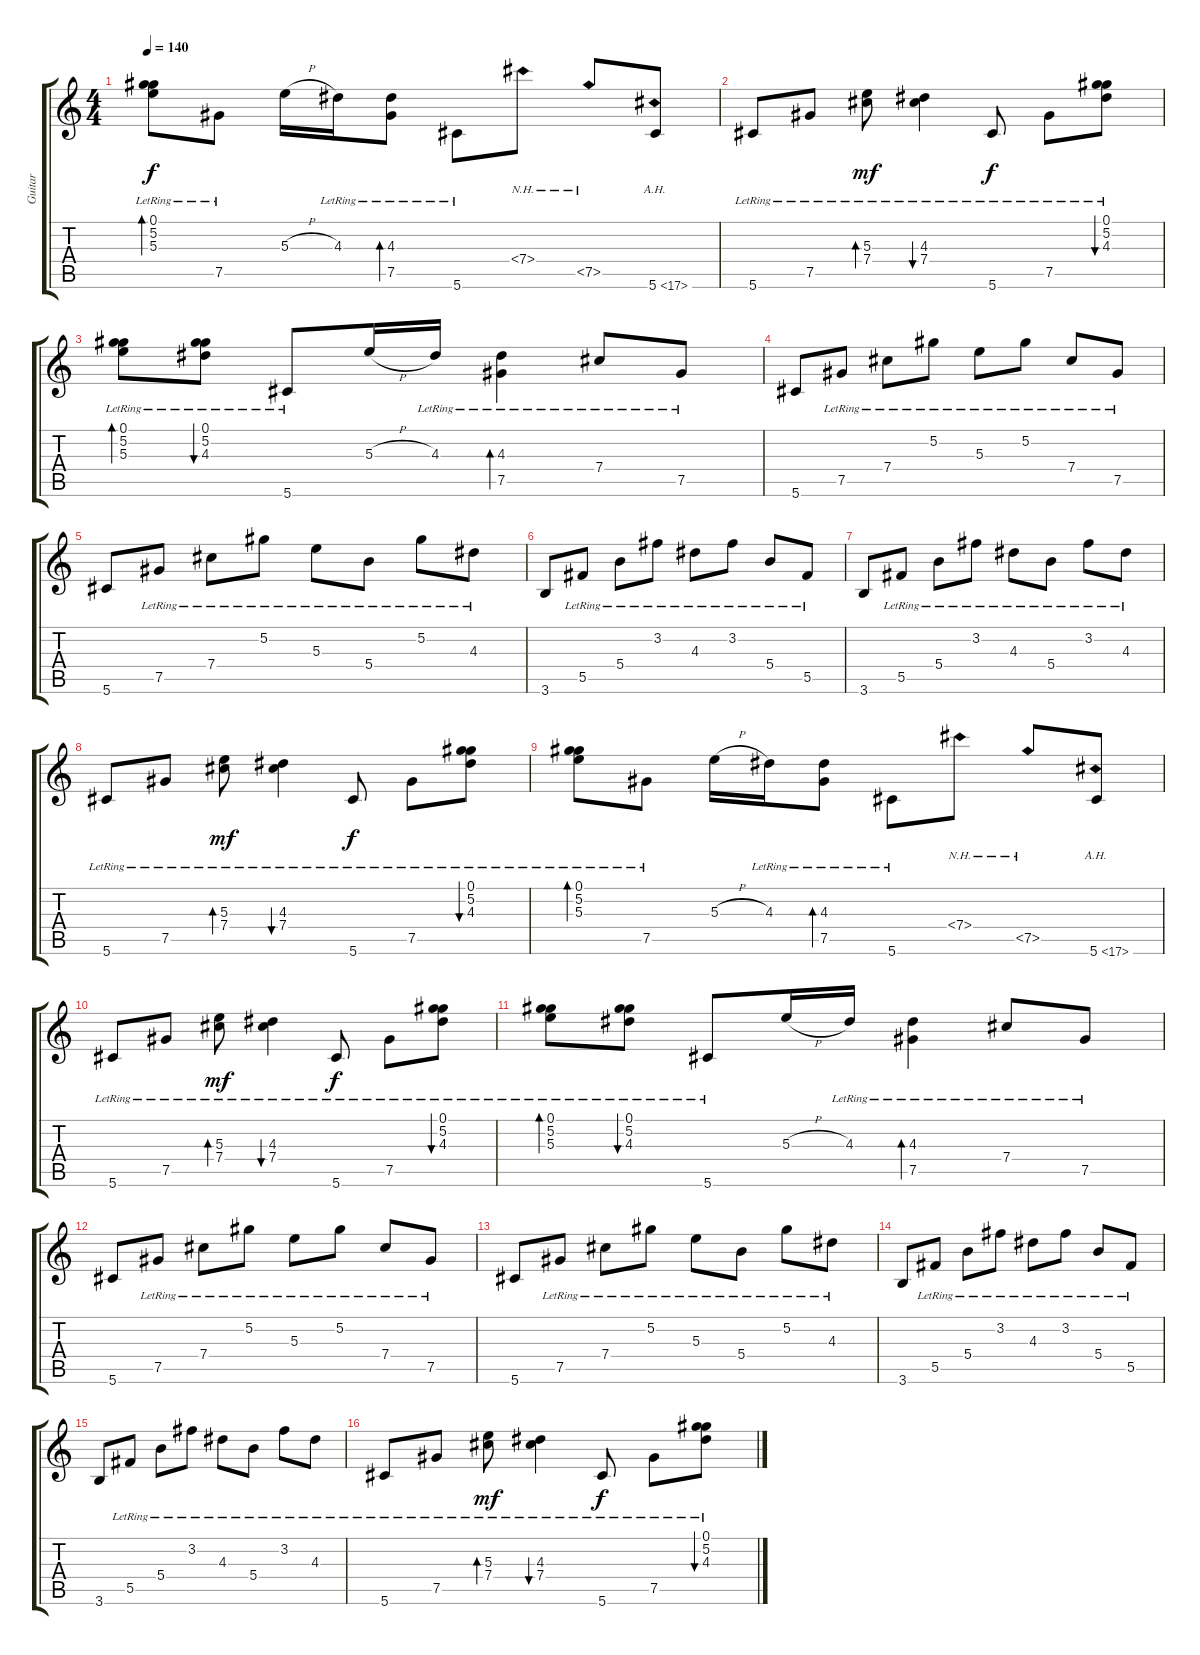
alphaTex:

\track ("Guitar" "Guitar") {instrument acousticguitarsteel}
\staff {score tabs}
\tuning (Ab4 Eb4 B3 Gb3 Db3 Ab2) {hide}
\ts (4 4)
\tempo 140
\clef g2
\ks c
(0.1{lr} 5.2{lr} 5.3{lr}).8{bd 60 dy f} 7.5{lr}.8 5.3{h}.16 4.3{lr}.16 (4.3{lr} 7.5{lr}).8{bd 60} 5.6{lr}.8 7.4{nh}.8 7.5{nh}.8 5.6{ah 12}.8 |
5.6{lr}.8 7.5{lr}.8 (5.3{lr} 7.4{lr}).8{bd 60 dy mf} (4.3{lr} 7.4{lr}).4{bu 60} 5.6{lr}.8{dy f} 7.5{lr}.8 (0.1{lr} 5.2{lr} 4.3{lr}).8{bu 60} |
(0.1{lr} 5.2{lr} 5.3{lr}).8{bd 60} (0.1{lr} 5.2{lr} 4.3{lr}).8{bu 60} 5.6{lr}.8 5.3{h}.16 4.3{lr}.16 (4.3{lr} 7.5{lr}).4{bd 60} 7.4{lr}.8 7.5{lr}.8 |
5.6.8 7.5{lr}.8 7.4{lr}.8 5.2{lr}.8 5.3{lr}.8 5.2{lr}.8 7.4{lr}.8 7.5{lr}.8 |
5.6.8 7.5{lr}.8 7.4{lr}.8 5.2{lr}.8 5.3{lr}.8 5.4{lr}.8 5.2{lr}.8 4.3{lr}.8 |
3.6.8 5.5{lr}.8 5.4{lr}.8 3.2{lr}.8 4.3{lr}.8 3.2{lr}.8 5.4{lr}.8 5.5{lr}.8 |
3.6.8 5.5{lr}.8 5.4{lr}.8 3.2{lr}.8 4.3{lr}.8 5.4{lr}.8 3.2{lr}.8 4.3{lr}.8 |
5.6{lr}.8 7.5{lr}.8 (5.3{lr} 7.4{lr}).8{bd 60 dy mf} (4.3{lr} 7.4{lr}).4{bu 60} 5.6{lr}.8{dy f} 7.5{lr}.8 (0.1{lr} 5.2{lr} 4.3{lr}).8{bu 60} |
(0.1{lr} 5.2{lr} 5.3{lr}).8{bd 60} 7.5{lr}.8 5.3{h}.16 4.3{lr}.16 (4.3{lr} 7.5{lr}).8{bd 60} 5.6{lr}.8 7.4{nh}.8 7.5{nh}.8 5.6{ah 12}.8 |
5.6{lr}.8 7.5{lr}.8 (5.3{lr} 7.4{lr}).8{bd 60 dy mf} (4.3{lr} 7.4{lr}).4{bu 60} 5.6{lr}.8{dy f} 7.5{lr}.8 (0.1{lr} 5.2{lr} 4.3{lr}).8{bu 60} |
(0.1{lr} 5.2{lr} 5.3{lr}).8{bd 60} (0.1{lr} 5.2{lr} 4.3{lr}).8{bu 60} 5.6{lr}.8 5.3{h}.16 4.3{lr}.16 (4.3{lr} 7.5{lr}).4{bd 60} 7.4{lr}.8 7.5{lr}.8 |
5.6.8 7.5{lr}.8 7.4{lr}.8 5.2{lr}.8 5.3{lr}.8 5.2{lr}.8 7.4{lr}.8 7.5{lr}.8 |
5.6.8 7.5{lr}.8 7.4{lr}.8 5.2{lr}.8 5.3{lr}.8 5.4{lr}.8 5.2{lr}.8 4.3{lr}.8 |
3.6.8 5.5{lr}.8 5.4{lr}.8 3.2{lr}.8 4.3{lr}.8 3.2{lr}.8 5.4{lr}.8 5.5{lr}.8 |
3.6.8 5.5{lr}.8 5.4{lr}.8 3.2{lr}.8 4.3{lr}.8 5.4{lr}.8 3.2{lr}.8 4.3{lr}.8 |
5.6{lr}.8 7.5{lr}.8 (5.3{lr} 7.4{lr}).8{bd 60 dy mf} (4.3{lr} 7.4{lr}).4{bu 60} 5.6{lr}.8{dy f} 7.5{lr}.8 (0.1{lr} 5.2{lr} 4.3{lr}).8{bu 60}
